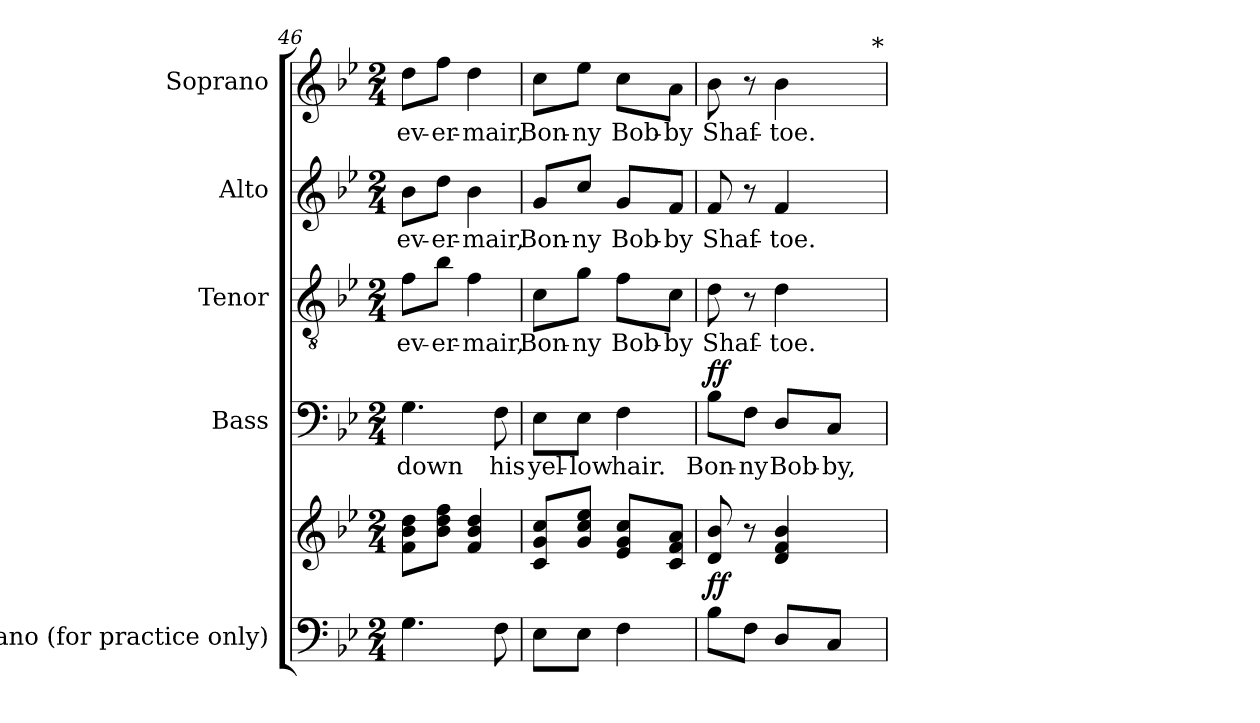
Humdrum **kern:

**kern	**kern	**dynam	**kern	**text	**dynam	**kern	**text	**kern	**text	**kern	**text
*part5	*part5	*part5	*part4	*part4	*part4	*part3	*part3	*part2	*part2	*part1	*part1
*staff6	*staff5	*staff5/6	*staff4	*staff4	*staff4	*staff3	*staff3	*staff2	*staff2	*staff1	*staff1
*I"Piano (for practice only)	*	*	*I"Bass	*	*	*I"Tenor	*	*I"Alto	*	*I"Soprano	*
*I'Pno.	*	*	*I'B.	*	*	*I'T.	*	*I'A.	*	*I'S.	*
!!LO:PB:g=z
*clefF4	*clefG2	*	*clefF4	*	*	*clefGv2	*	*clefG2	*	*clefG2	*
*	*	*	*	*	*	*ITrd7c12	*	*	*	*	*
*k[b-e-]	*k[b-e-]	*	*k[b-e-]	*	*	*k[b-e-]	*	*k[b-e-]	*	*k[b-e-]	*
*B-:	*B-:	*	*B-:	*	*	*B-:	*	*B-:	*	*B-:	*
*M2/4	*M2/4	*	*M2/4	*	*	*M2/4	*	*M2/4	*	*M2/4	*
=46	=46	=46	=46	=46	=46	=46	=46	=46	=46	=46	=46
!	!	!	!	!LO:LY:b:color=#000000	!	!	!	!	!	!	!
!	!	!	!	!	!	!	!LO:LY:b:color=#000000	!	!	!	!
!	!	!	!	!	!	!	!	!	!LO:LY:b:color=#000000	!	!
!	!	!	!	!	!	!	!	!	!	!	!LO:LY:b:color=#000000
4.Gi\	8fi\ 8b-i 8ddiL	.	4.Gi\	down	.	8Fi\L	ev-	8b-i\L	ev-	8ddi\L	ev-
!	!	!	!	!	!	!	!LO:LY:b:color=#000000	!	!	!	!
!	!	!	!	!	!	!	!	!	!LO:LY:b:color=#000000	!	!
!	!	!	!	!	!	!	!	!	!	!	!LO:LY:b:color=#000000
.	8b-i\ 8ddi 8ffiJ	.	.	.	.	8B-i\J	-er-	8ddi\J	-er-	8ffi\J	-er-
!	!	!	!	!	!	!	!LO:LY:b:color=#000000	!	!	!	!
!	!	!	!	!	!	!	!	!	!LO:LY:b:color=#000000	!	!
!	!	!	!	!	!	!	!	!	!	!	!LO:LY:b:color=#000000
.	4fi/ 4b-i 4ddi	.	.	.	.	4Fi\	-mair,	4b-i\	-mair,	4ddi\	-mair,
!	!	!	!	!LO:LY:b:color=#000000	!	!	!	!	!	!	!
8Fi\	.	.	8Fi\	his	.	.	.	.	.	.	.
=47	=47	=47	=47	=47	=47	=47	=47	=47	=47	=47	=47
!	!	!	!	!LO:LY:b:color=#000000	!	!	!	!	!	!	!
!	!	!	!	!	!	!	!LO:LY:b:color=#000000	!	!	!	!
!	!	!	!	!	!	!	!	!	!LO:LY:b:color=#000000	!	!
!	!	!	!	!	!	!	!	!	!	!	!LO:LY:b:color=#000000
8E-i\L	8ci/ 8gi 8cciL	.	8E-i\L	yel-	.	8Ci\L	Bon-	8gi/L	Bon-	8cci\L	Bon-
!	!	!	!	!LO:LY:b:color=#000000	!	!	!	!	!	!	!
!	!	!	!	!	!	!	!LO:LY:b:color=#000000	!	!	!	!
!	!	!	!	!	!	!	!	!	!LO:LY:b:color=#000000	!	!
!	!	!	!	!	!	!	!	!	!	!	!LO:LY:b:color=#000000
8E-i\J	8gi/ 8cci 8ee-iJ	.	8E-i\J	-low	.	8Gi\J	-ny	8cci/J	-ny	8ee-i\J	-ny
!	!	!	!	!LO:LY:b:color=#000000	!	!	!	!	!	!	!
!	!	!	!	!	!	!	!LO:LY:b:color=#000000	!	!	!	!
!	!	!	!	!	!	!	!	!	!LO:LY:b:color=#000000	!	!
!	!	!	!	!	!	!	!	!	!	!	!LO:LY:b:color=#000000
4Fi\	8e-i/ 8gi 8cciL	.	4Fi\	hair.	.	8Fi\L	Bob-	8gi/L	Bob-	8cci\L	Bob-
!	!	!	!	!	!	!	!LO:LY:b:color=#000000	!	!	!	!
!	!	!	!	!	!	!	!	!	!LO:LY:b:color=#000000	!	!
!	!	!	!	!	!	!	!	!	!	!	!LO:LY:b:color=#000000
.	8ci/ 8fi 8aiJ	.	.	.	.	8Ci\J	-by	8fi/J	-by	8ai\J	-by
=48	=48	=48	=48	=48	=48	=48	=48	=48	=48	=48	=48
!	!	!	!	!LO:LY:b:color=#000000	!	!	!	!	!	!	!
!	!	!	!	!	!	!	!LO:LY:b:color=#000000	!	!	!	!
!	!	!	!	!	!	!	!	!	!LO:LY:b:color=#000000	!	!
!	!	!	!	!	!	!	!	!	!	!	!LO:LY:b:color=#000000
*	*	*	*	*	*	*	*	*	*	*^	*
8B-i\L	8di/ 8b-i	ff	8B-i\L	Bon-	ff	8Di\	Shaf-	8fi/	Shaf-	8b-i\	4ryy	Shaf-
!	!	!	!	!LO:LY:b:color=#000000	!	!	!	!	!	!	!	!
8Fi\J	8r	.	8Fi\J	-ny	.	8r	.	8r	.	8r	.	.
!	!	!	!	!LO:LY:b:color=#000000	!	!	!	!	!	!	!	!
!	!	!	!	!	!	!	!LO:LY:b:color=#000000	!	!	!	!	!
!	!	!	!	!	!	!	!	!	!LO:LY:b:color=#000000	!	!	!
!	!	!	!	!	!	!	!	!	!	!	!	!LO:LY:b:color=#000000
8Di/L	4di/ 4fi 4b-i	.	8Di/L	Bob-	.	4Di\	-toe.	4fi/	-toe.	4b-i\	8ryy	-toe.
!	!	!	!	!LO:LY:b:color=#000000	!	!	!	!	!	!	!	!
8Ci/J	.	.	8Ci/J	-by,	.	.	.	.	.	.	16ryy	.
.	.	.	.	.	.	.	.	.	.	.	32ryy	.
.	.	.	.	.	.	.	.	.	.	.	64ryy	.
.	.	.	.	.	.	.	.	.	.	.	128...ryy	.
!	!	!	!	!	!	!	!	!	!	!	!LO:TX:a:i:t=*	!
.	.	.	.	.	.	.	.	.	.	.	1024ryy	.
*	*	*	*	*	*	*	*	*	*	*v	*v	*
=	=	=	=	=	=	=	=	=	=	=	=
*-	*-	*-	*-	*-	*-	*-	*-	*-	*-	*-	*-
